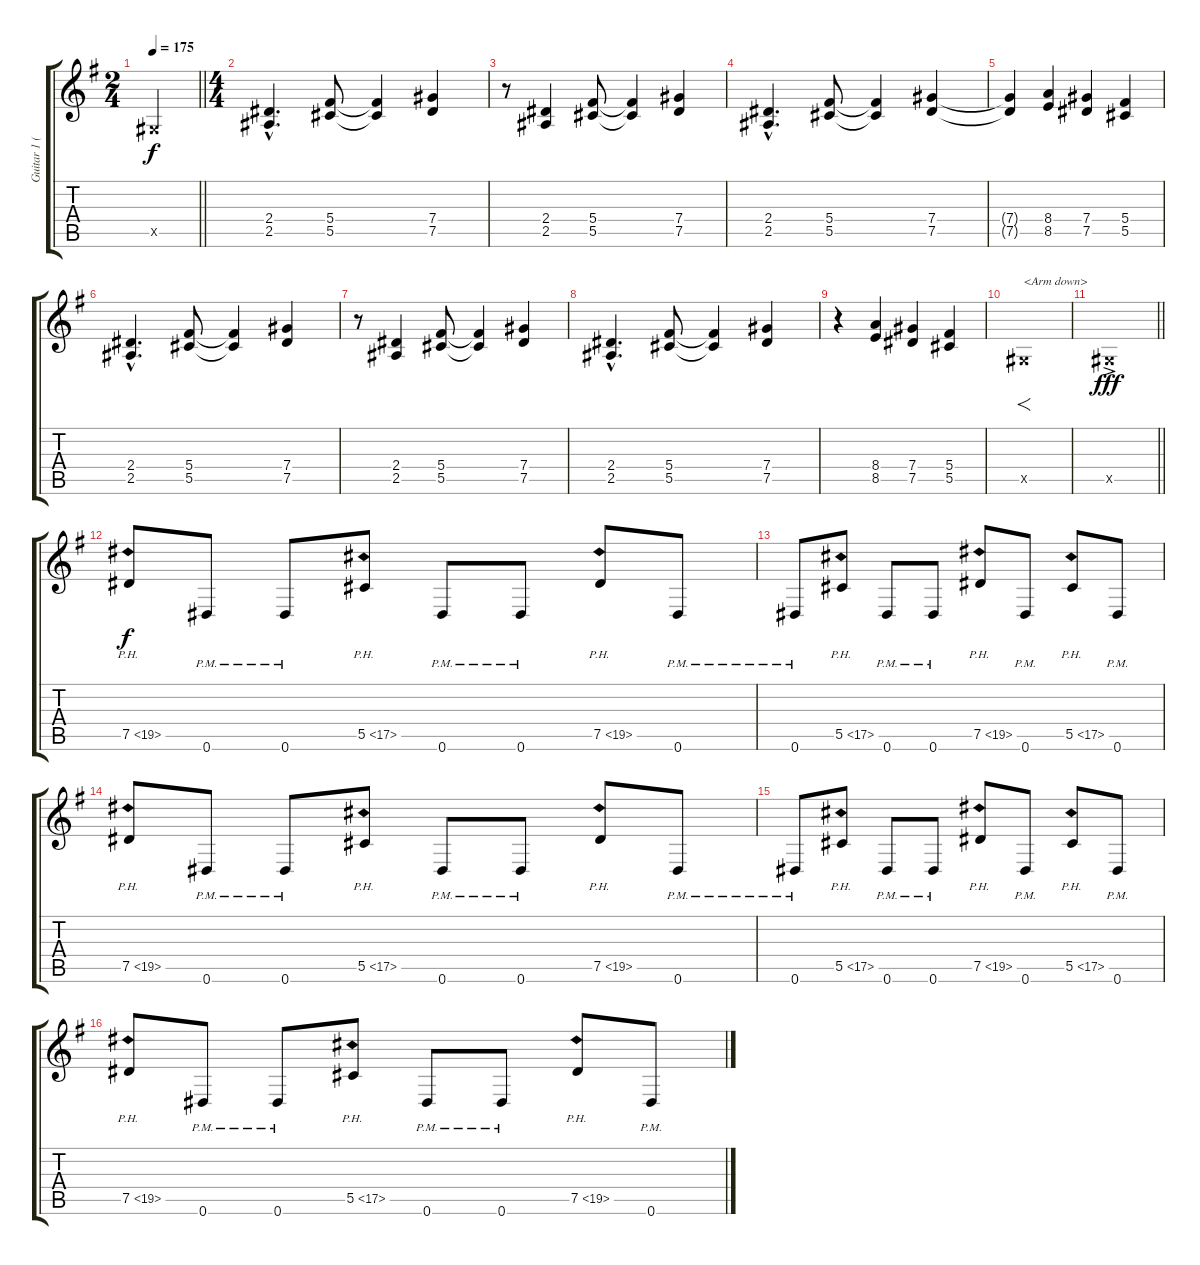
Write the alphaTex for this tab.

\track ("Guitar 1 (SheJa)" "Guitar 1 (") {instrument distortionguitar}
\staff {score tabs}
\tuning (Eb4 Bb3 Gb3 Db3 Ab2 Eb2) {hide}
\ts (2 4)
\tempo 175
\clef g2
\barLineRight lightlight
\ks g
0.5{x}.2{dy f instrument distortionguitar} |
\ts (4 4)
(2.4{hac} 2.5{hac}).4{d} (5.4 5.5).8 (5.4{t} 5.5{t}).4 (7.4 7.5).4 |
r.8 (2.4 2.5).4 (5.4 5.5).8 (5.4{t} 5.5{t}).4 (7.4 7.5).4 |
(2.4{hac} 2.5{hac}).4{d} (5.4 5.5).8 (5.4{t} 5.5{t}).4 (7.4 7.5).4 |
(7.4{t} 7.5{t}).4 (8.4 8.5).4 (7.4 7.5).4 (5.4 5.5).4 |
(2.4{hac} 2.5{hac}).4{d} (5.4 5.5).8 (5.4{t} 5.5{t}).4 (7.4 7.5).4 |
r.8 (2.4 2.5).4 (5.4 5.5).8 (5.4{t} 5.5{t}).4 (7.4 7.5).4 |
(2.4{hac} 2.5{hac}).4{d} (5.4 5.5).8 (5.4{t} 5.5{t}).4 (7.4 7.5).4 |
r.4 (8.4 8.5).4 (7.4 7.5).4 (5.4 5.5).4 |
0.5{x}.1{f txt "<Arm down>"} |
\barLineRight lightlight
0.5{ac x}.1{dy fff} |
7.5{ph 12}.8{dy f} 0.6{pm}.8 0.6{pm}.8 5.5{ph 12}.8 0.6{pm}.8 0.6{pm}.8 7.5{ph 12}.8 0.6{pm}.8 |
0.6{pm}.8 5.5{ph 12}.8 0.6{pm}.8 0.6{pm}.8 7.5{ph 12}.8 0.6{pm}.8 5.5{ph 12}.8 0.6{pm}.8 |
7.5{ph 12}.8 0.6{pm}.8 0.6{pm}.8 5.5{ph 12}.8 0.6{pm}.8 0.6{pm}.8 7.5{ph 12}.8 0.6{pm}.8 |
0.6{pm}.8 5.5{ph 12}.8 0.6{pm}.8 0.6{pm}.8 7.5{ph 12}.8 0.6{pm}.8 5.5{ph 12}.8 0.6{pm}.8 |
7.5{ph 12}.8 0.6{pm}.8 0.6{pm}.8 5.5{ph 12}.8 0.6{pm}.8 0.6{pm}.8 7.5{ph 12}.8 0.6{pm}.8
